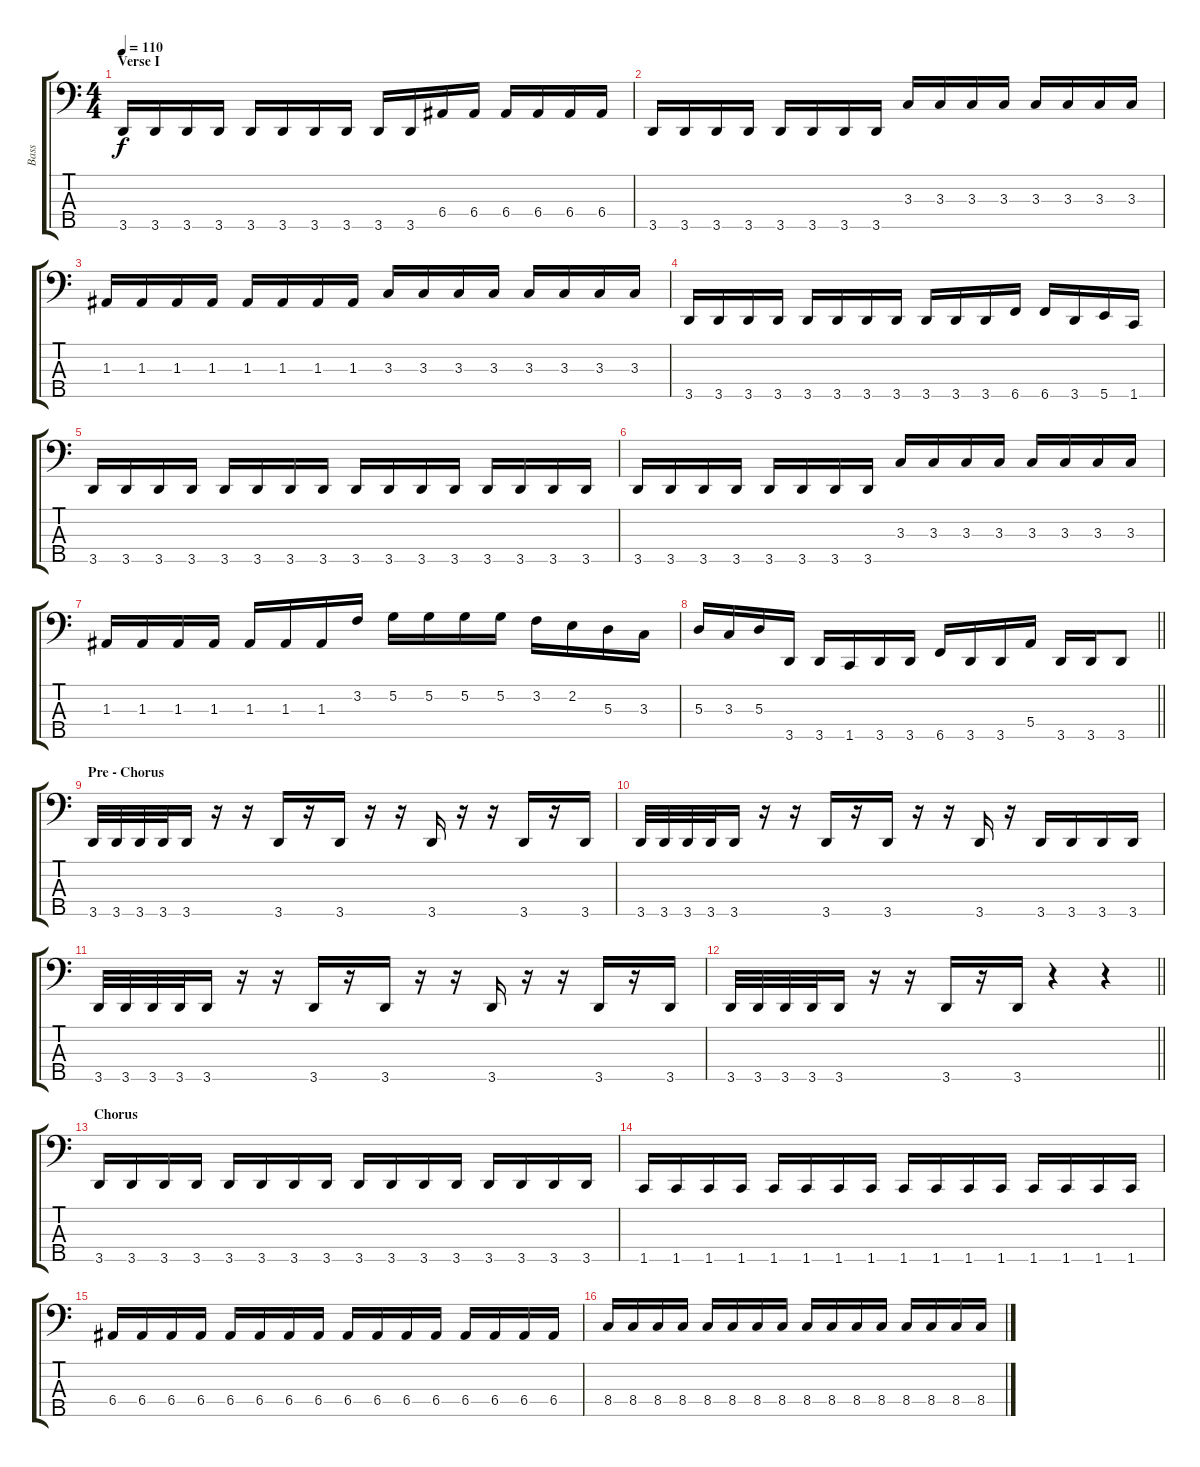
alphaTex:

\track ("Bass" "Bass") {instrument electricbasspick}
\staff {score tabs}
\tuning (G2 D2 A1 E1 B0) {hide}
\ts (4 4)
\section ("" "Verse I")
\tempo 110
\clef f4
\ks c
3.5.16{dy f} 3.5.16 3.5.16 3.5.16 3.5.16 3.5.16 3.5.16 3.5.16 3.5.16 3.5.16 6.4.16 6.4.16 6.4.16 6.4.16 6.4.16 6.4.16 |
3.5.16 3.5.16 3.5.16 3.5.16 3.5.16 3.5.16 3.5.16 3.5.16 3.3.16 3.3.16 3.3.16 3.3.16 3.3.16 3.3.16 3.3.16 3.3.16 |
1.3.16 1.3.16 1.3.16 1.3.16 1.3.16 1.3.16 1.3.16 1.3.16 3.3.16 3.3.16 3.3.16 3.3.16 3.3.16 3.3.16 3.3.16 3.3.16 |
3.5.16 3.5.16 3.5.16 3.5.16 3.5.16 3.5.16 3.5.16 3.5.16 3.5.16 3.5.16 3.5.16 6.5.16 6.5.16 3.5.16 5.5.16 1.5.16 |
3.5.16 3.5.16 3.5.16 3.5.16 3.5.16 3.5.16 3.5.16 3.5.16 3.5.16 3.5.16 3.5.16 3.5.16 3.5.16 3.5.16 3.5.16 3.5.16 |
3.5.16 3.5.16 3.5.16 3.5.16 3.5.16 3.5.16 3.5.16 3.5.16 3.3.16 3.3.16 3.3.16 3.3.16 3.3.16 3.3.16 3.3.16 3.3.16 |
1.3.16 1.3.16 1.3.16 1.3.16 1.3.16 1.3.16 1.3.16 3.2.16 5.2.16 5.2.16 5.2.16 5.2.16 3.2.16 2.2.16 5.3.16 3.3.16 |
\barLineRight lightlight
5.3.16 3.3.16 5.3.16 3.5.16 3.5.16 1.5.16 3.5.16 3.5.16 6.5.16 3.5.16 3.5.16 5.4.16 3.5.16 3.5.16 3.5.8 |
\section ("" "Pre - Chorus")
3.5.32 3.5.32 3.5.32 3.5.32 3.5.16 r.16 r.16 3.5.16 r.16 3.5.16 r.16 r.16 3.5.16 r.16 r.16 3.5.16 r.16 3.5.16 |
3.5.32 3.5.32 3.5.32 3.5.32 3.5.16 r.16 r.16 3.5.16 r.16 3.5.16 r.16 r.16 3.5.16 r.16 3.5.16 3.5.16 3.5.16 3.5.16 |
3.5.32 3.5.32 3.5.32 3.5.32 3.5.16 r.16 r.16 3.5.16 r.16 3.5.16 r.16 r.16 3.5.16 r.16 r.16 3.5.16 r.16 3.5.16 |
\barLineRight lightlight
3.5.32 3.5.32 3.5.32 3.5.32 3.5.16 r.16 r.16 3.5.16 r.16 3.5.16 r.4 r.4 |
\section ("" "Chorus")
3.5.16 3.5.16 3.5.16 3.5.16 3.5.16 3.5.16 3.5.16 3.5.16 3.5.16 3.5.16 3.5.16 3.5.16 3.5.16 3.5.16 3.5.16 3.5.16 |
1.5.16 1.5.16 1.5.16 1.5.16 1.5.16 1.5.16 1.5.16 1.5.16 1.5.16 1.5.16 1.5.16 1.5.16 1.5.16 1.5.16 1.5.16 1.5.16 |
6.4.16 6.4.16 6.4.16 6.4.16 6.4.16 6.4.16 6.4.16 6.4.16 6.4.16 6.4.16 6.4.16 6.4.16 6.4.16 6.4.16 6.4.16 6.4.16 |
8.4.16 8.4.16 8.4.16 8.4.16 8.4.16 8.4.16 8.4.16 8.4.16 8.4.16 8.4.16 8.4.16 8.4.16 8.4.16 8.4.16 8.4.16 8.4.16
